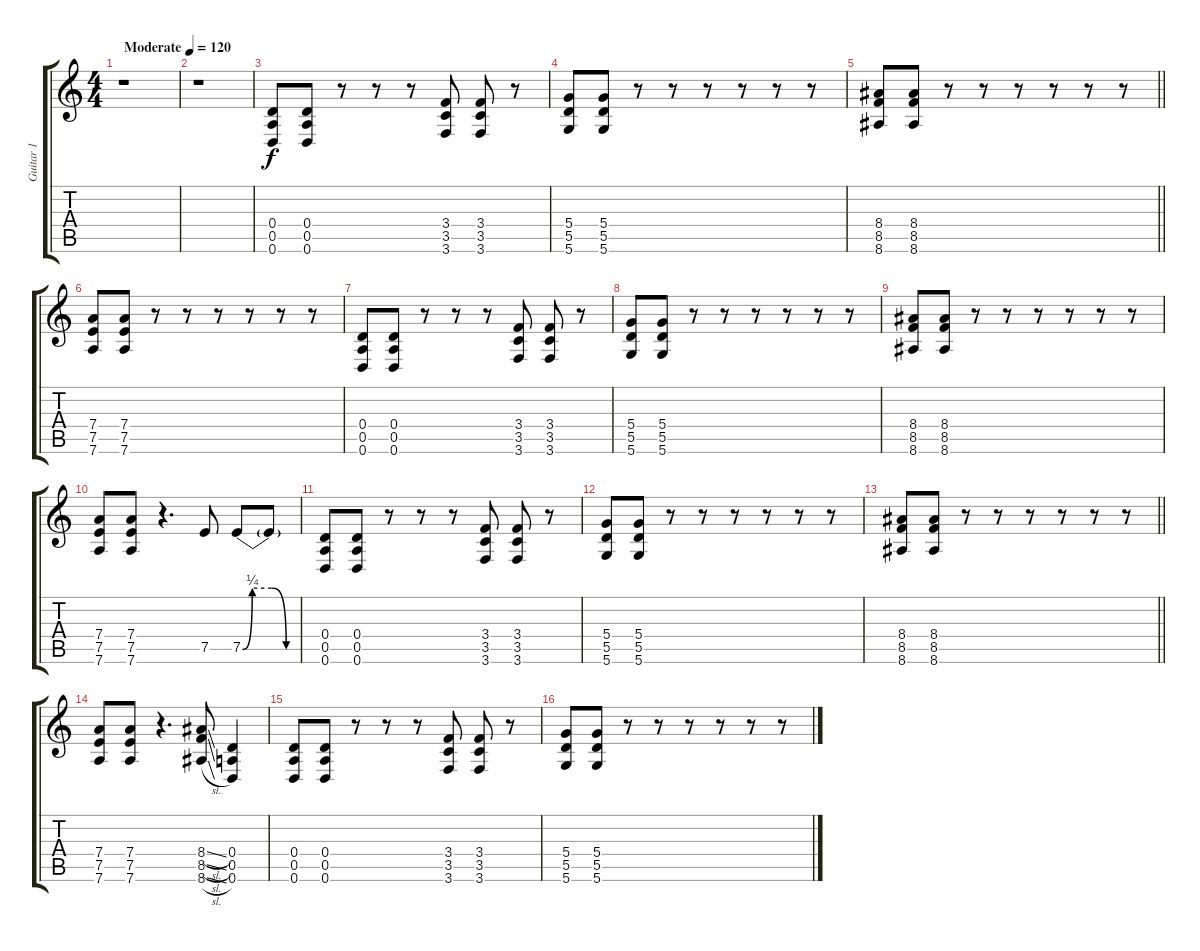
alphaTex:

\track ("Guitar 1" "Guitar 1") {instrument distortionguitar}
\staff {score tabs}
\tuning (E4 B3 G3 D3 A2 D2) {hide}
\ts (4 4)
\tempo (120 "Moderate")
\clef g2
\ks c
r.1{dy f instrument distortionguitar} |
r.1 |
(0.4 0.5 0.6).8 (0.4 0.5 0.6).8 r.8 r.8 r.8 (3.4 3.5 3.6).8 (3.4 3.5 3.6).8 r.8 |
(5.4 5.5 5.6).8 (5.4 5.5 5.6).8 r.8 r.8 r.8 r.8 r.8 r.8 |
\barLineRight lightlight
(8.4 8.5 8.6).8 (8.4 8.5 8.6).8 r.8 r.8 r.8 r.8 r.8 r.8 |
(7.4 7.5 7.6).8 (7.4 7.5 7.6).8 r.8 r.8 r.8 r.8 r.8 r.8 |
(0.4 0.5 0.6).8 (0.4 0.5 0.6).8 r.8 r.8 r.8 (3.4 3.5 3.6).8 (3.4 3.5 3.6).8 r.8 |
(5.4 5.5 5.6).8 (5.4 5.5 5.6).8 r.8 r.8 r.8 r.8 r.8 r.8 |
(8.4 8.5 8.6).8 (8.4 8.5 8.6).8 r.8 r.8 r.8 r.8 r.8 r.8 |
(7.4 7.5 7.6).8 (7.4 7.5 7.6).8 r.4{d} 7.5.8 7.5{be (custom 0 0 10 1 30 1 45 0 60 0)}.8 7.5{t}.8 |
(0.4 0.5 0.6).8 (0.4 0.5 0.6).8 r.8 r.8 r.8 (3.4 3.5 3.6).8 (3.4 3.5 3.6).8 r.8 |
(5.4 5.5 5.6).8 (5.4 5.5 5.6).8 r.8 r.8 r.8 r.8 r.8 r.8 |
\barLineRight lightlight
(8.4 8.5 8.6).8 (8.4 8.5 8.6).8 r.8 r.8 r.8 r.8 r.8 r.8 |
(7.4 7.5 7.6).8 (7.4 7.5 7.6).8 r.4{d} (8.4{sl} 8.5{sl} 8.6{sl}).8 (0.4 0.5 0.6).4 |
(0.4 0.5 0.6).8 (0.4 0.5 0.6).8 r.8 r.8 r.8 (3.4 3.5 3.6).8 (3.4 3.5 3.6).8 r.8 |
(5.4 5.5 5.6).8 (5.4 5.5 5.6).8 r.8 r.8 r.8 r.8 r.8 r.8
